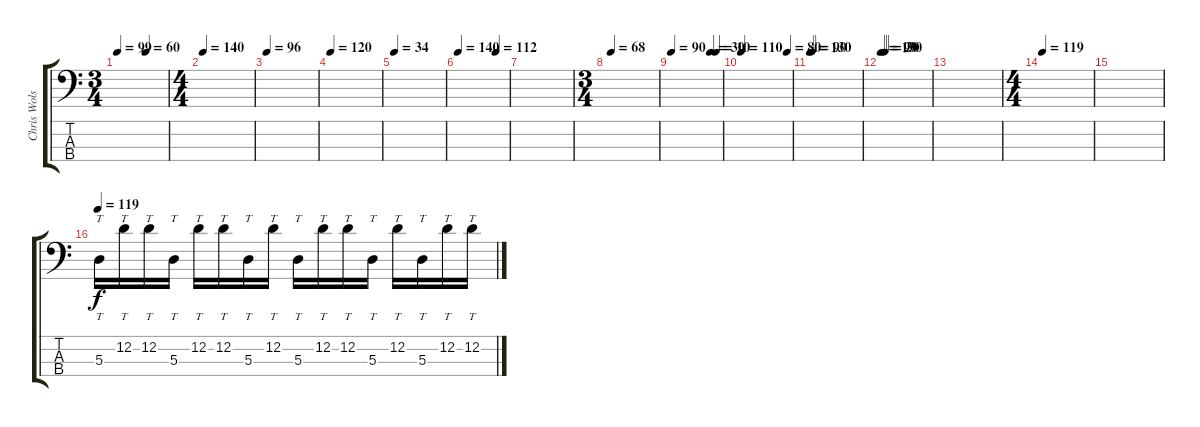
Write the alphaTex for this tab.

\track ("Chris Wolstenholme" "Chris Wols") {instrument electricbassfinger}
\staff {score tabs}
\tuning (G2 D2 A1 D1) {hide}
\ts (3 4)
\tempo 99
\tempo (60 0.5711805555555556)
\clef f4
\ks c
|
\ts (4 4)
\tempo 140
|
\tempo 96
|
\tempo 120
|
\tempo 34
|
\tempo 140
\tempo (112 0.75)
|
|
\ts (3 4)
\tempo (68 0.06666666666666667)
|
\tempo 90
\tempo (30 0.7777777777777778)
\tempo (10 0.8888888888888888)
|
\tempo 110
\tempo (80 0.9166666666666666)
|
\tempo 130
\tempo (90 0.041666666666666664)
|
\tempo 130
\tempo (90 0.041666666666666664)
\tempo (30 0.08333333333333333)
|
|
\ts (4 4)
\tempo 119
|
|
\tempo 119
5.3.16{tt} 12.2.16{tt} 12.2.16{tt} 5.3.16{tt} 12.2.16{tt} 12.2.16{tt} 5.3.16{tt} 12.2.16{tt} 5.3.16{tt} 12.2.16{tt} 12.2.16{tt} 5.3.16{tt} 12.2.16{tt} 5.3.16{tt} 12.2.16{tt} 12.2.16{tt}
